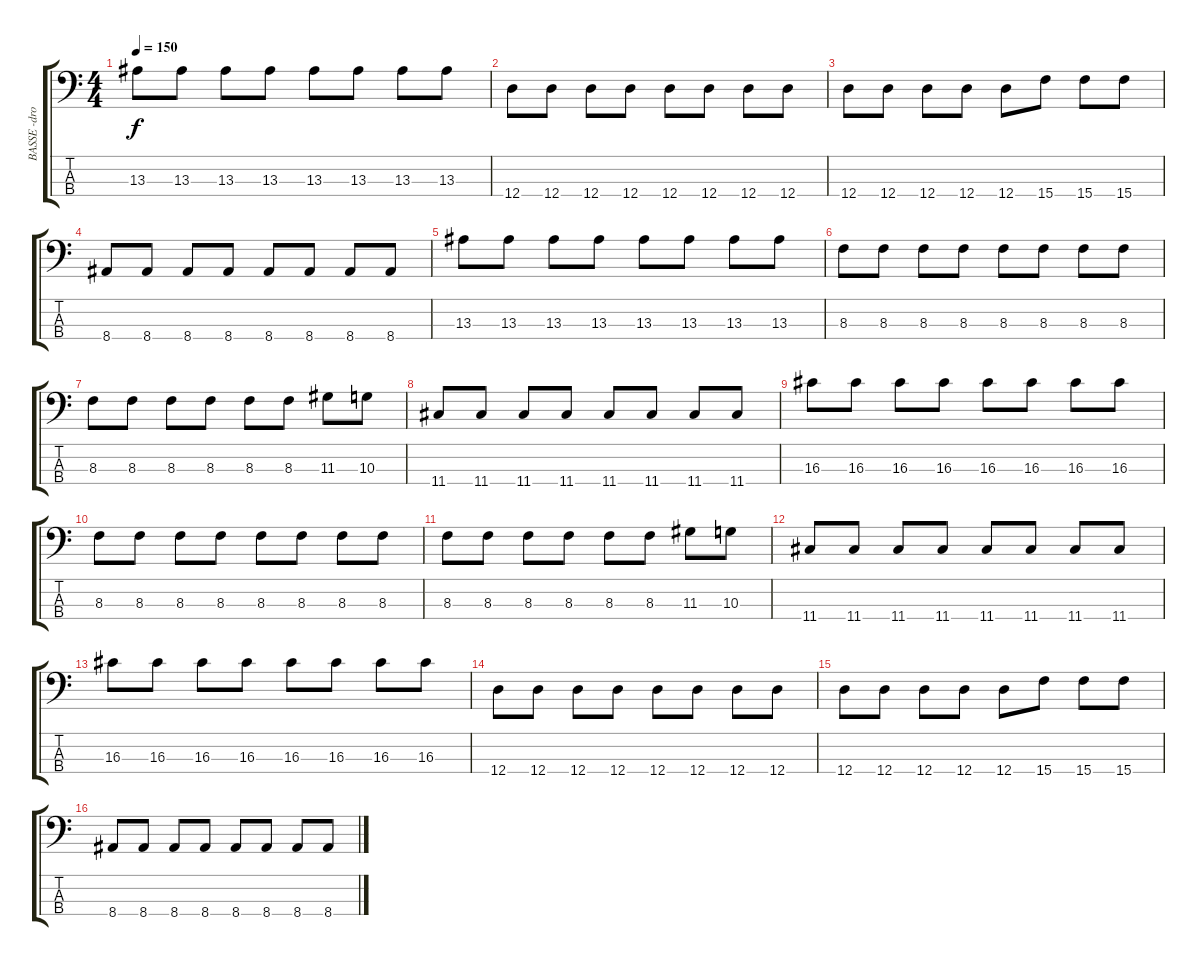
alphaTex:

\track ("BASSE -drop D-" "BASSE -dro") {instrument electricbassfinger}
\staff {score tabs}
\tuning (G2 D2 A1 D1) {hide}
\ts (4 4)
\tempo 150
\clef f4
\ks c
13.3.8{dy f} 13.3.8 13.3.8 13.3.8 13.3.8 13.3.8 13.3.8 13.3.8 |
12.4.8 12.4.8 12.4.8 12.4.8 12.4.8 12.4.8 12.4.8 12.4.8 |
12.4.8 12.4.8 12.4.8 12.4.8 12.4.8 15.4.8 15.4.8 15.4.8 |
8.4.8 8.4.8 8.4.8 8.4.8 8.4.8 8.4.8 8.4.8 8.4.8 |
13.3.8 13.3.8 13.3.8 13.3.8 13.3.8 13.3.8 13.3.8 13.3.8 |
8.3.8 8.3.8 8.3.8 8.3.8 8.3.8 8.3.8 8.3.8 8.3.8 |
8.3.8 8.3.8 8.3.8 8.3.8 8.3.8 8.3.8 11.3.8 10.3.8 |
11.4.8 11.4.8 11.4.8 11.4.8 11.4.8 11.4.8 11.4.8 11.4.8 |
16.3.8 16.3.8 16.3.8 16.3.8 16.3.8 16.3.8 16.3.8 16.3.8 |
8.3.8 8.3.8 8.3.8 8.3.8 8.3.8 8.3.8 8.3.8 8.3.8 |
8.3.8 8.3.8 8.3.8 8.3.8 8.3.8 8.3.8 11.3.8 10.3.8 |
11.4.8 11.4.8 11.4.8 11.4.8 11.4.8 11.4.8 11.4.8 11.4.8 |
16.3.8 16.3.8 16.3.8 16.3.8 16.3.8 16.3.8 16.3.8 16.3.8 |
12.4.8 12.4.8 12.4.8 12.4.8 12.4.8 12.4.8 12.4.8 12.4.8 |
12.4.8 12.4.8 12.4.8 12.4.8 12.4.8 15.4.8 15.4.8 15.4.8 |
8.4.8 8.4.8 8.4.8 8.4.8 8.4.8 8.4.8 8.4.8 8.4.8
